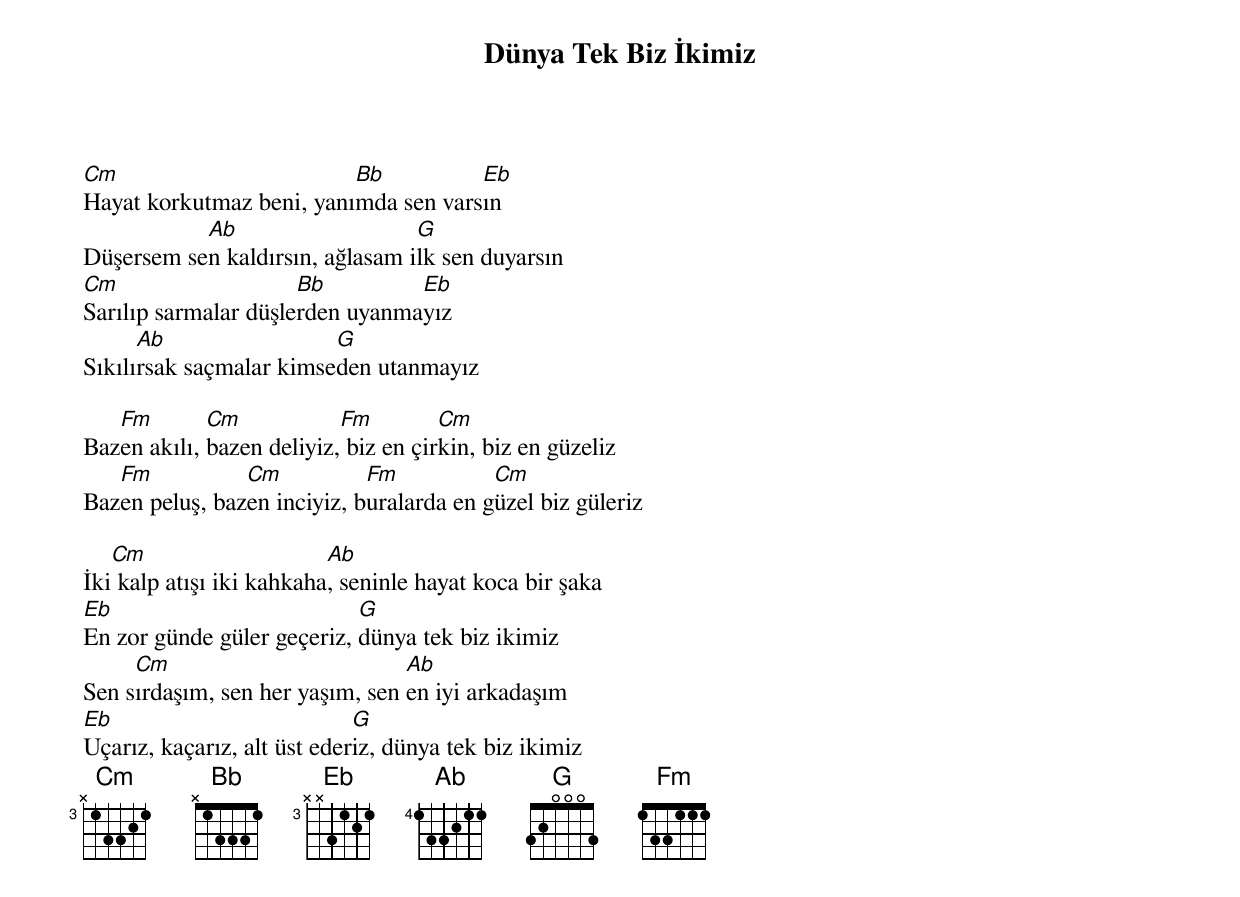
{title: Dünya Tek Biz İkimiz}
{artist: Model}

Cm                        Bb          Eb
Hayat korkutmaz beni, yanımda sen varsın
           Ab                    G
Düşersem sen kaldırsın, ağlasam ilk sen duyarsın
Cm                    Bb         Eb
Sarılıp sarmalar düşlerden uyanmayız
      Ab                 G
Sıkılırsak saçmalar kimseden utanmayız

   Fm        Cm            Fm         Cm
Bazen akılı, bazen deliyiz, biz en çirkin, biz en güzeliz
   Fm           Cm           Fm           Cm
Bazen peluş, bazen inciyiz, buralarda en güzel biz güleriz

   Cm                     Ab
İki kalp atışı iki kahkaha, seninle hayat koca bir şaka
Eb                          G
En zor günde güler geçeriz, dünya tek biz ikimiz
     Cm                          Ab
Sen sırdaşım, sen her yaşım, sen en iyi arkadaşım
Eb                           G
Uçarız, kaçarız, alt üst ederiz, dünya tek biz ikimiz
